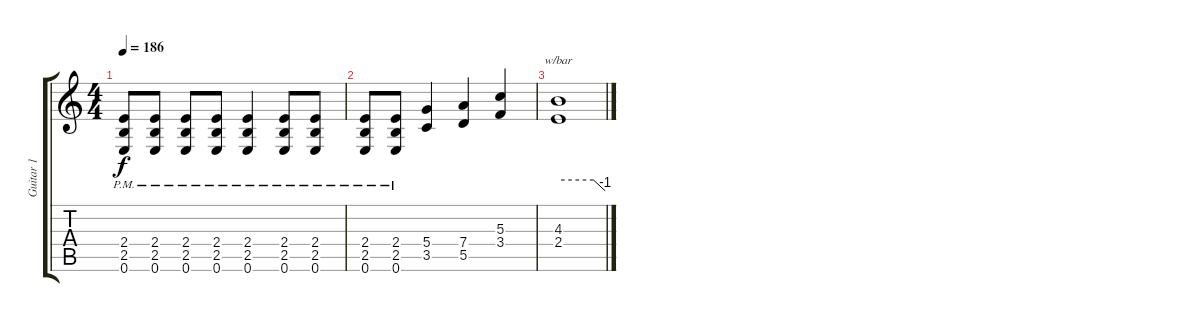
\track ("Guitar 1" "Guitar 1") {instrument distortionguitar}
\staff {score tabs}
\tuning (E4 B3 G3 D3 A2 E2) {hide}
\ts (4 4)
\tempo 186
\clef g2
\ks c
(2.4{pm} 2.5{pm} 0.6{pm}).8{dy f} (2.4{pm} 2.5{pm} 0.6{pm}).8 (2.4{pm} 2.5{pm} 0.6{pm}).8 (2.4{pm} 2.5{pm} 0.6{pm}).8 (2.4{pm} 2.5{pm} 0.6{pm}).4 (2.4{pm} 2.5{pm} 0.6{pm}).8 (2.4{pm} 2.5{pm} 0.6{pm}).8 |
(2.4{pm} 2.5{pm} 0.6{pm}).8 (2.4{pm} 2.5{pm} 0.6{pm}).8 (5.4 3.5).4 (7.4 5.5).4 (5.3 3.4).4 |
(4.3 2.4).1{tbe (custom default 0 0 45 0 60 -4)}
